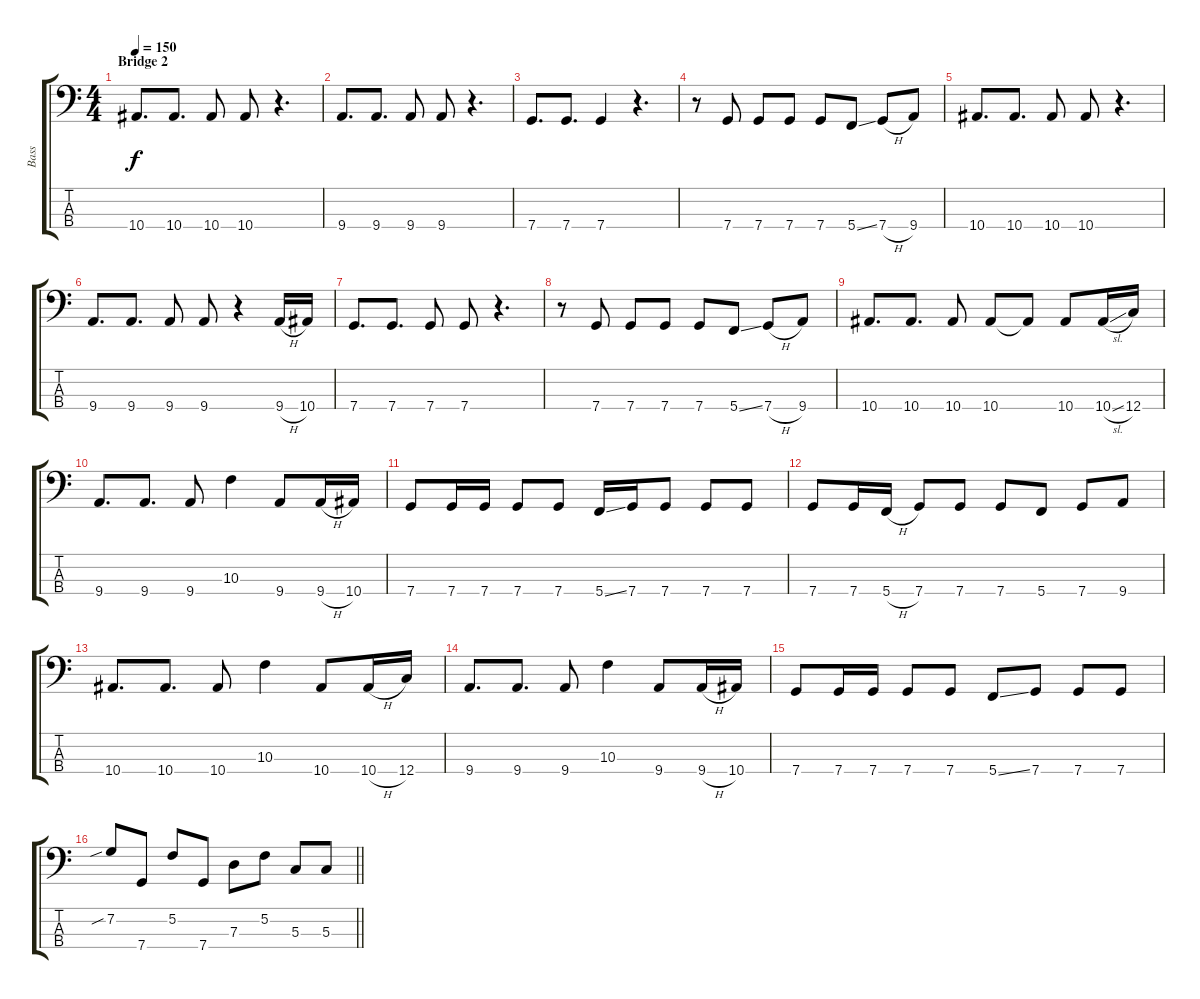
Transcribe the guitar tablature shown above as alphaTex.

\track ("Bass" "Bass") {instrument electricbassfinger}
\staff {score tabs}
\tuning (F2 C2 G1 C1) {hide}
\ts (4 4)
\section ("" "Bridge 2")
\tempo 150
\clef f4
\ks c
10.4.8{d dy f} 10.4.8{d} 10.4.8 10.4.8 r.4{d} |
9.4.8{d} 9.4.8{d} 9.4.8 9.4.8 r.4{d} |
7.4.8{d} 7.4.8{d} 7.4.4 r.4{d} |
r.8 7.4.8 7.4.8 7.4.8 7.4.8 5.4{ss}.8 7.4{h}.8 9.4.8 |
10.4.8{d} 10.4.8{d} 10.4.8 10.4.8 r.4{d} |
9.4.8{d} 9.4.8{d} 9.4.8 9.4.8 r.4 9.4{h}.16 10.4.16 |
7.4.8{d} 7.4.8{d} 7.4.8 7.4.8 r.4{d} |
r.8 7.4.8 7.4.8 7.4.8 7.4.8 5.4{ss}.8 7.4{h}.8 9.4.8 |
10.4.8{d} 10.4.8{d} 10.4.8 10.4.8 10.4{t}.8 10.4.8 10.4{sl}.16 12.4.16 |
9.4.8{d} 9.4.8{d} 9.4.8 10.3.4 9.4.8 9.4{h}.16 10.4.16 |
7.4.8 7.4.16 7.4.16 7.4.8 7.4.8 5.4{ss}.16 7.4.16 7.4.8 7.4.8 7.4.8 |
7.4.8 7.4.16 5.4{h}.16 7.4.8 7.4.8 7.4.8 5.4.8 7.4.8 9.4.8 |
10.4.8{d} 10.4.8{d} 10.4.8 10.3.4 10.4.8 10.4{h}.16 12.4.16 |
9.4.8{d} 9.4.8{d} 9.4.8 10.3.4 9.4.8 9.4{h}.16 10.4.16 |
7.4.8 7.4.16 7.4.16 7.4.8 7.4.8 5.4{ss}.8 7.4.8 7.4.8 7.4.8 |
\barLineRight lightlight
7.2{sib}.8 7.4.8 5.2.8 7.4.8 7.3.8 5.2.8 5.3.8 5.3.8
